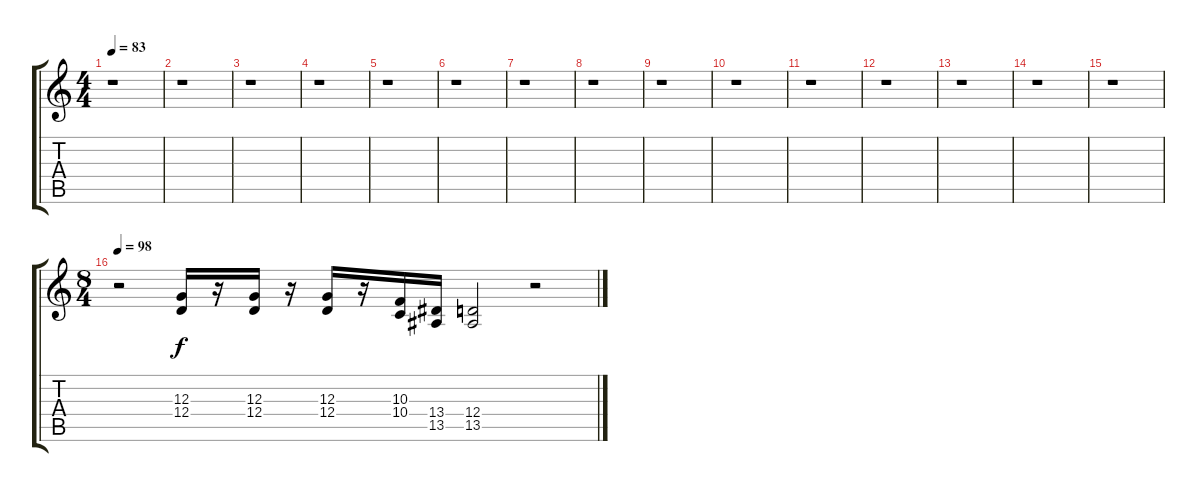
\track "" {instrument oboe}
\staff {score tabs}
\tuning (E4 B3 G3 D3 A2 E2) {hide}
\ts (4 4)
\tempo 83
\clef g2
\ks c
r.1{dy f} |
r.1 |
r.1 |
r.1 |
r.1 |
r.1 |
r.1 |
r.1 |
r.1 |
r.1 |
r.1 |
r.1 |
r.1 |
r.1 |
r.1 |
\ts (8 4)
\tempo 98
r.2 (12.3 12.4).16 r.16 (12.3 12.4).16 r.16 (12.3 12.4).16 r.16 (10.3 10.4).16 (13.4 13.5).16 (12.4 13.5).2 r.2
